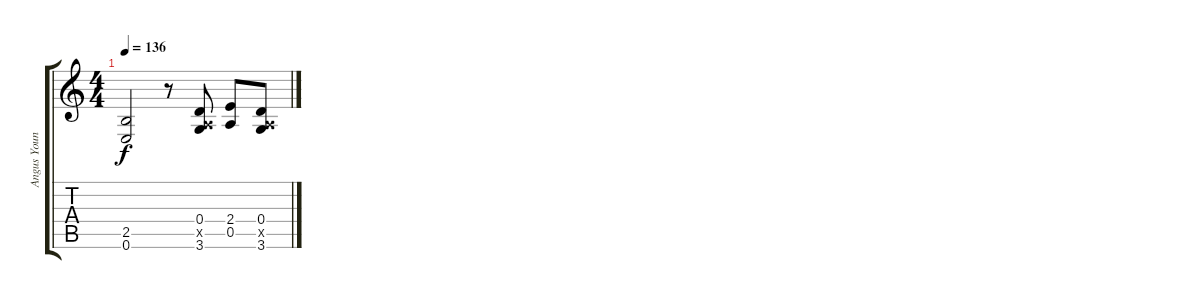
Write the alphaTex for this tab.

\track ("Angus Young (Filler)" "Angus Youn") {instrument distortionguitar}
\staff {score tabs}
\tuning (E4 B3 G3 D3 A2 E2) {hide}
\ts (4 4)
\tempo 136
\clef g2
\ks c
(2.5{t} 0.6{t}).2{dy f} r.8 (0.4 0.5{x} 3.6).8{volume 13} (2.4 0.5).8 (0.4 0.5{x} 3.6).8
